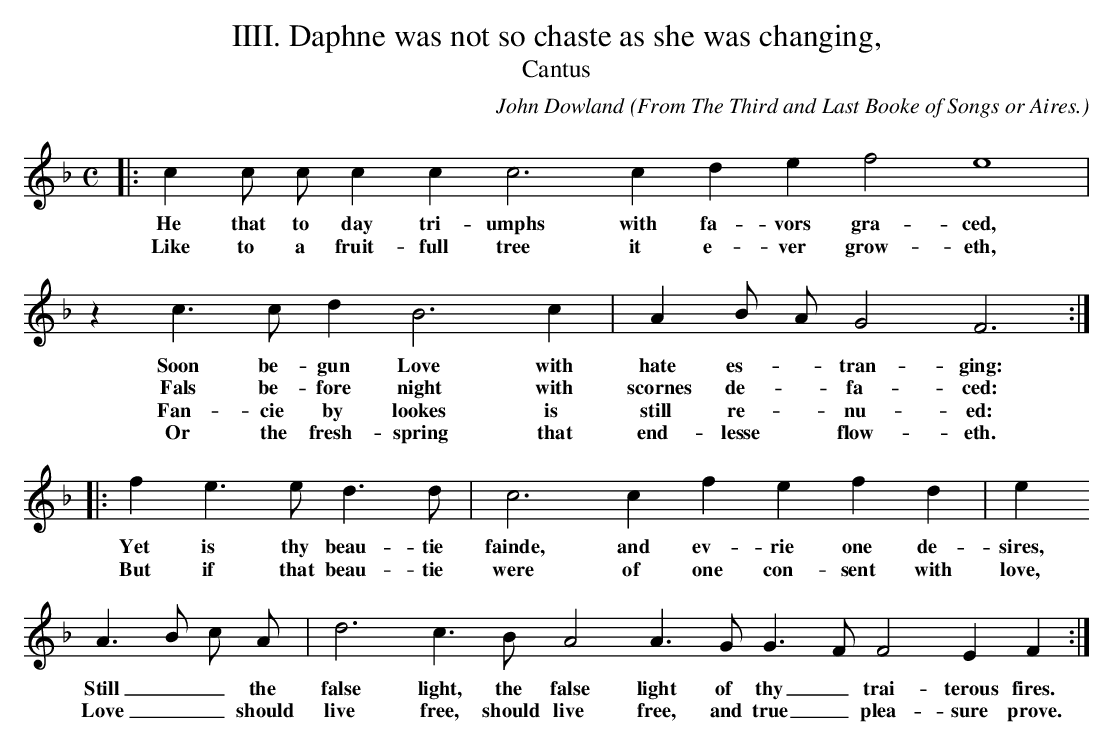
X:1
T:IIII. Daphne was not so chaste as she was changing,
T:Cantus
C: John Dowland
O: From The Third and Last Booke of Songs or Aires.
O: Newly composed to sing to the Lute, Orpharion, or viols,
O: and a dialogue for a base and meane Lute with five voices to sing thereto.
M:C
L:1/4
K:F
|:c c/ c/  c c c3 c d e f2 e4 |
w:He that to day tri- umphs with fa- vors gra- ced,
w:Like to a fruit- full tree it e- ver grow- eth,
z c > c d B3 c | A B/ A/ G2 F3 ::
w:Soon be- gun Love with hate es- * tran- ging:
w:Fals be- fore night with scornes de- * fa- ced:
w:Fan- cie by lookes is still re- * nu- ed:
w:Or the fresh- spring that end- lesse * flow- eth.
f e > e d > d | c3 c f e f d | e
w:Yet is thy beau- tie fainde, and ev- rie one de- sires,
w:But if that beau- tie were of one con- sent with love,
A > B c/ A/ | d3 c > B A2 A > G G > F F2 E F :|
w:Still _ _ the false light,  the false light of thy _ trai- terous fires.
w:Love _ _ should live free,  should live free, and true _ plea- sure prove.
